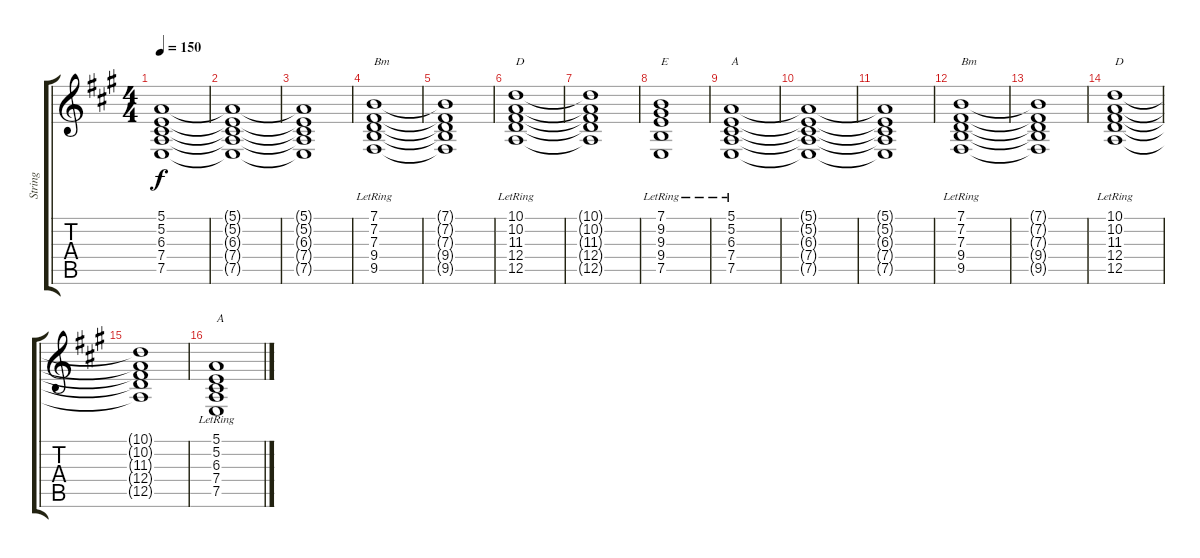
\track ("String" "String") {instrument stringensemble2}
\staff {score tabs}
\tuning (E4 B3 G3 D3 A2 E2) {hide}
\ts (4 4)
\tempo 150
\clef g2
\ks a
(5.1{t} 5.2{t} 6.3{t} 7.4{t} 7.5{t}).1{dy f} |
(5.1{t} 5.2{t} 6.3{t} 7.4{t} 7.5{t}).1 |
(5.1{t} 5.2{t} 6.3{t} 7.4{t} 7.5{t}).1 |
(7.1{lr} 7.2{lr} 7.3{lr} 9.4{lr} 9.5{lr}).1{txt "Bm"} |
(7.1{t} 7.2{t} 7.3{t} 9.4{t} 9.5{t}).1 |
(10.1{lr} 10.2{lr} 11.3{lr} 12.4{lr} 12.5{lr}).1{txt "D"} |
(10.1{t} 10.2{t} 11.3{t} 12.4{t} 12.5{t}).1 |
(7.1{lr} 9.2{lr} 9.3{lr} 9.4{lr} 7.5{lr}).1{txt "E"} |
(5.1{lr} 5.2{lr} 6.3{lr} 7.4{lr} 7.5{lr}).1{txt "A" volume 5} |
(5.1{t} 5.2{t} 6.3{t} 7.4{t} 7.5{t}).1 |
(5.1{t} 5.2{t} 6.3{t} 7.4{t} 7.5{t}).1 |
(7.1{lr} 7.2{lr} 7.3{lr} 9.4{lr} 9.5{lr}).1{txt "Bm"} |
(7.1{t} 7.2{t} 7.3{t} 9.4{t} 9.5{t}).1{volume 0} |
(10.1{lr} 10.2{lr} 11.3{lr} 12.4{lr} 12.5{lr}).1{txt "D"} |
(10.1{t} 10.2{t} 11.3{t} 12.4{t} 12.5{t}).1 |
(5.1{lr} 5.2{lr} 6.3{lr} 7.4{lr} 7.5{lr}).1{txt "A"}
